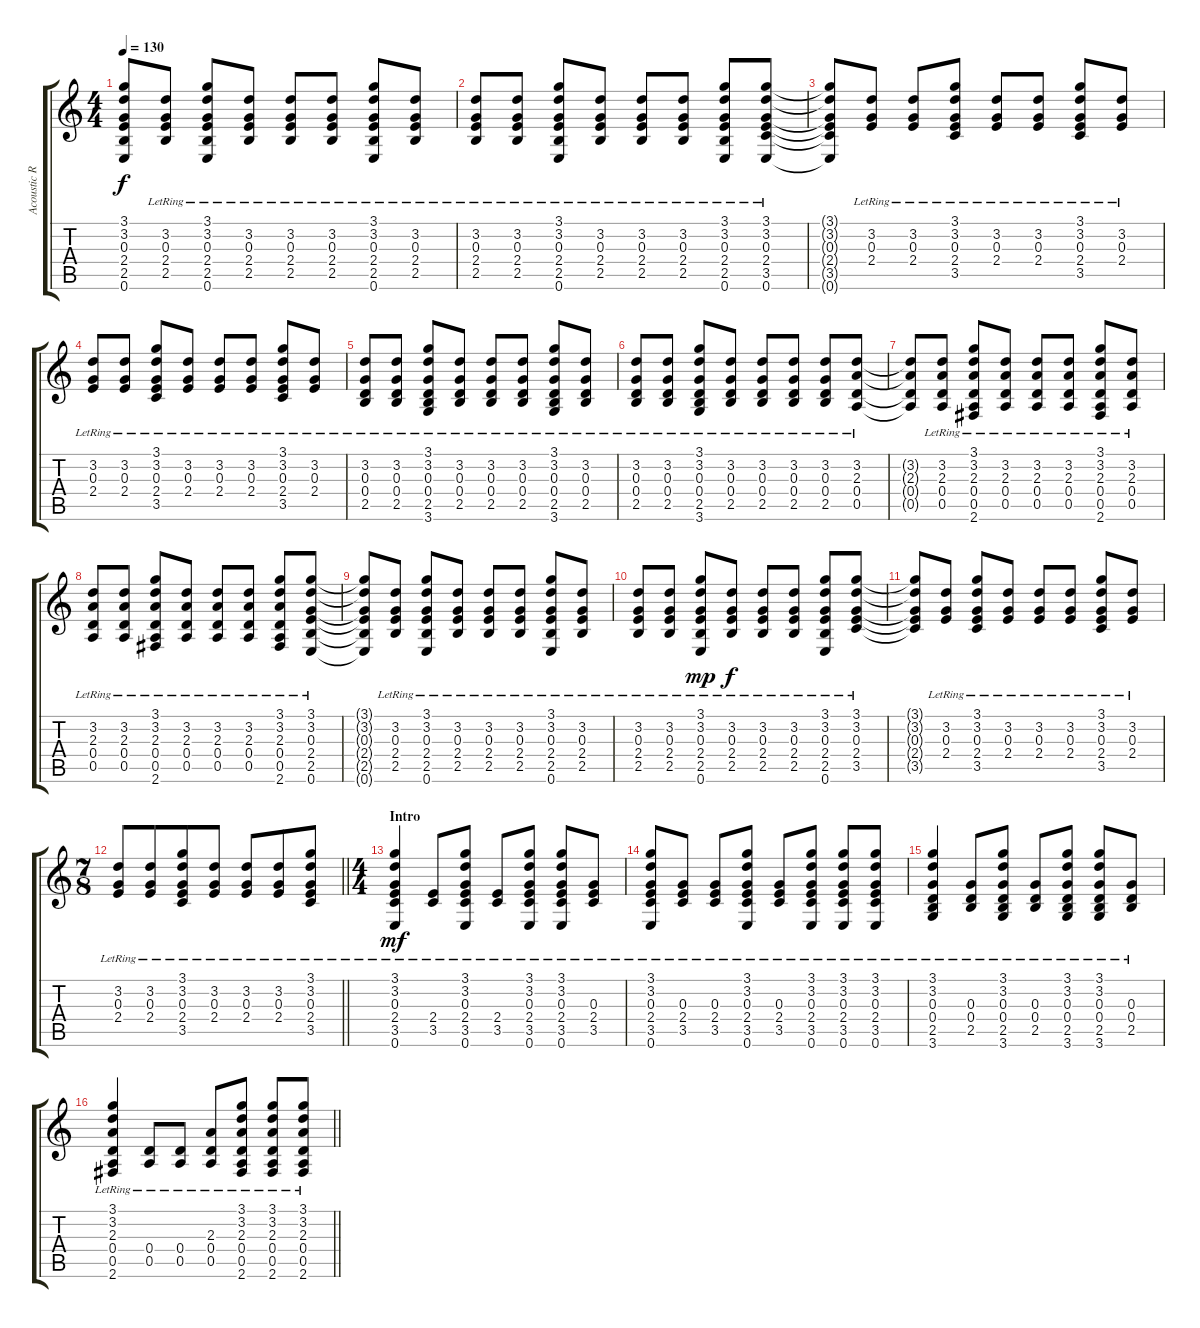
\track ("Acoustic Rhythm" "Acoustic R") {instrument acousticguitarsteel}
\staff {score tabs}
\tuning (E4 B3 G3 D3 A2 E2) {hide}
\ts (4 4)
\tempo 130
\clef g2
\ks c
(3.1{t} 3.2{t} 0.3{t} 2.4{t} 2.5{t} 0.6{t}).8{dy f} (3.2{lr} 0.3{lr} 2.4{lr} 2.5{lr}).8 (3.1{lr} 3.2{lr} 0.3{lr} 2.4{lr} 2.5{lr} 0.6{lr}).8 (3.2{lr} 0.3{lr} 2.4{lr} 2.5{lr}).8 (3.2{lr} 0.3{lr} 2.4{lr} 2.5{lr}).8 (3.2{lr} 0.3{lr} 2.4{lr} 2.5{lr}).8 (3.1{lr} 3.2{lr} 0.3{lr} 2.4{lr} 2.5{lr} 0.6{lr}).8 (3.2{lr} 0.3{lr} 2.4{lr} 2.5{lr}).8 |
(3.2{lr} 0.3{lr} 2.4{lr} 2.5{lr}).8 (3.2{lr} 0.3{lr} 2.4{lr} 2.5{lr}).8 (3.1{lr} 3.2{lr} 0.3{lr} 2.4{lr} 2.5{lr} 0.6{lr}).8 (3.2{lr} 0.3{lr} 2.4{lr} 2.5{lr}).8 (3.2{lr} 0.3{lr} 2.4{lr} 2.5{lr}).8 (3.2{lr} 0.3{lr} 2.4{lr} 2.5{lr}).8 (3.1{lr} 3.2{lr} 0.3{lr} 2.4{lr} 2.5{lr} 0.6{lr}).8 (3.1{lr} 3.2{lr} 0.3{lr} 2.4{lr} 3.5{lr} 0.6{lr}).8 |
(3.1{t} 3.2{t} 0.3{t} 2.4{t} 3.5{t} 0.6{t}).8 (3.2{lr} 0.3{lr} 2.4{lr}).8 (3.2{lr} 0.3{lr} 2.4{lr}).8 (3.1{lr} 3.2{lr} 0.3{lr} 2.4{lr} 3.5{lr}).8 (3.2{lr} 0.3{lr} 2.4{lr}).8 (3.2{lr} 0.3{lr} 2.4{lr}).8 (3.1{lr} 3.2{lr} 0.3{lr} 2.4{lr} 3.5{lr}).8 (3.2{lr} 0.3{lr} 2.4{lr}).8 |
(3.2{lr} 0.3{lr} 2.4{lr}).8 (3.2{lr} 0.3{lr} 2.4{lr}).8 (3.1{lr} 3.2{lr} 0.3{lr} 2.4{lr} 3.5{lr}).8 (3.2{lr} 0.3{lr} 2.4{lr}).8 (3.2{lr} 0.3{lr} 2.4{lr}).8 (3.2{lr} 0.3{lr} 2.4{lr}).8 (3.1{lr} 3.2{lr} 0.3{lr} 2.4{lr} 3.5{lr}).8 (3.2{lr} 0.3{lr} 2.4{lr}).8 |
(3.2{lr} 0.3{lr} 0.4{lr} 2.5{lr}).8 (3.2{lr} 0.3{lr} 0.4{lr} 2.5{lr}).8 (3.1{lr} 3.2{lr} 0.3{lr} 0.4{lr} 2.5{lr} 3.6{lr}).8 (3.2{lr} 0.3{lr} 0.4{lr} 2.5{lr}).8 (3.2{lr} 0.3{lr} 0.4{lr} 2.5{lr}).8 (3.2{lr} 0.3{lr} 0.4{lr} 2.5{lr}).8 (3.1{lr} 3.2{lr} 0.3{lr} 0.4{lr} 2.5{lr} 3.6{lr}).8 (3.2{lr} 0.3{lr} 0.4{lr} 2.5{lr}).8 |
(3.2{lr} 0.3{lr} 0.4{lr} 2.5{lr}).8 (3.2{lr} 0.3{lr} 0.4{lr} 2.5{lr}).8 (3.1{lr} 3.2{lr} 0.3{lr} 0.4{lr} 2.5{lr} 3.6{lr}).8 (3.2{lr} 0.3{lr} 0.4{lr} 2.5{lr}).8 (3.2{lr} 0.3{lr} 0.4{lr} 2.5{lr}).8 (3.2{lr} 0.3{lr} 0.4{lr} 2.5{lr}).8 (3.2{lr} 0.3{lr} 0.4{lr} 2.5{lr}).8 (3.2{lr} 2.3{lr} 0.4{lr} 0.5{lr}).8 |
(3.2{t} 2.3{t} 0.4{t} 0.5{t}).8 (3.2{lr} 2.3{lr} 0.4{lr} 0.5{lr}).8 (3.1{lr} 3.2{lr} 2.3{lr} 0.4{lr} 0.5{lr} 2.6{lr}).8 (3.2{lr} 2.3{lr} 0.4{lr} 0.5{lr}).8 (3.2{lr} 2.3{lr} 0.4{lr} 0.5{lr}).8 (3.2{lr} 2.3{lr} 0.4{lr} 0.5{lr}).8 (3.1{lr} 3.2{lr} 2.3{lr} 0.4{lr} 0.5{lr} 2.6{lr}).8 (3.2{lr} 2.3{lr} 0.4{lr} 0.5{lr}).8 |
(3.2{lr} 2.3{lr} 0.4{lr} 0.5{lr}).8 (3.2{lr} 2.3{lr} 0.4{lr} 0.5{lr}).8 (3.1{lr} 3.2{lr} 2.3{lr} 0.4{lr} 0.5{lr} 2.6{lr}).8 (3.2{lr} 2.3{lr} 0.4{lr} 0.5{lr}).8 (3.2{lr} 2.3{lr} 0.4{lr} 0.5{lr}).8 (3.2{lr} 2.3{lr} 0.4{lr} 0.5{lr}).8 (3.1{lr} 3.2{lr} 2.3{lr} 0.4{lr} 0.5{lr} 2.6{lr}).8 (3.1{lr} 3.2{lr} 0.3{lr} 2.4{lr} 2.5{lr} 0.6{lr}).8 |
(3.1{t} 3.2{t} 0.3{t} 2.4{t} 2.5{t} 0.6{t}).8 (3.2{lr} 0.3{lr} 2.4{lr} 2.5{lr}).8 (3.1{lr} 3.2{lr} 0.3{lr} 2.4{lr} 2.5{lr} 0.6{lr}).8 (3.2{lr} 0.3{lr} 2.4{lr} 2.5{lr}).8 (3.2{lr} 0.3{lr} 2.4{lr} 2.5{lr}).8 (3.2{lr} 0.3{lr} 2.4{lr} 2.5{lr}).8 (3.1{lr} 3.2{lr} 0.3{lr} 2.4{lr} 2.5{lr} 0.6{lr}).8 (3.2{lr} 0.3{lr} 2.4{lr} 2.5{lr}).8 |
(3.2{lr} 0.3{lr} 2.4{lr} 2.5{lr}).8 (3.2{lr} 0.3{lr} 2.4{lr} 2.5{lr}).8 (3.1{lr} 3.2{lr} 0.3{lr} 2.4{lr} 2.5{lr} 0.6).8{dy mp} (3.2{lr} 0.3{lr} 2.4{lr} 2.5{lr}).8{dy f} (3.2{lr} 0.3{lr} 2.4{lr} 2.5{lr}).8 (3.2{lr} 0.3{lr} 2.4{lr} 2.5{lr}).8 (3.1{lr} 3.2{lr} 0.3{lr} 2.4{lr} 2.5{lr} 0.6{lr}).8 (3.1{lr} 3.2{lr} 0.3{lr} 2.4{lr} 3.5{lr}).8 |
(3.1{t} 3.2{t} 0.3{t} 2.4{t} 3.5{t}).8 (3.2{lr} 0.3{lr} 2.4{lr}).8 (3.1{lr} 3.2{lr} 0.3{lr} 2.4{lr} 3.5{lr}).8 (3.2{lr} 0.3{lr} 2.4{lr}).8 (3.2{lr} 0.3{lr} 2.4{lr}).8 (3.2{lr} 0.3{lr} 2.4{lr}).8 (3.1{lr} 3.2{lr} 0.3{lr} 2.4{lr} 3.5{lr}).8 (3.2{lr} 0.3{lr} 2.4{lr}).8 |
\ts (7 8)
\barLineRight lightlight
(3.2{lr} 0.3{lr} 2.4{lr}).8 (3.2{lr} 0.3{lr} 2.4{lr}).8 (3.1{lr} 3.2{lr} 0.3{lr} 2.4{lr} 3.5{lr}).8 (3.2{lr} 0.3{lr} 2.4{lr}).8 (3.2{lr} 0.3{lr} 2.4{lr}).8 (3.2{lr} 0.3{lr} 2.4{lr}).8 (3.1{lr} 3.2{lr} 0.3{lr} 2.4{lr} 3.5{lr}).8 |
\ts (4 4)
\section ("" "Intro")
(3.1{lr} 3.2{lr} 0.3{lr} 2.4{lr} 3.5{lr} 0.6{lr}).4{dy mf} (2.4{lr} 3.5{lr}).8 (3.1{lr} 3.2{lr} 0.3{lr} 2.4{lr} 3.5{lr} 0.6{lr}).8 (2.4{lr} 3.5{lr}).8 (3.1{lr} 3.2{lr} 0.3{lr} 2.4{lr} 3.5{lr} 0.6{lr}).8 (3.1{lr} 3.2{lr} 0.3{lr} 2.4{lr} 3.5{lr} 0.6{lr}).8 (0.3{lr} 2.4{lr} 3.5{lr}).8 |
(3.1{lr} 3.2{lr} 0.3{lr} 2.4{lr} 3.5{lr} 0.6{lr}).8 (0.3{lr} 2.4{lr} 3.5{lr}).8 (0.3{lr} 2.4{lr} 3.5{lr}).8 (3.1{lr} 3.2{lr} 0.3{lr} 2.4{lr} 3.5{lr} 0.6{lr}).8 (0.3{lr} 2.4{lr} 3.5{lr}).8 (3.1{lr} 3.2{lr} 0.3{lr} 2.4{lr} 3.5{lr} 0.6{lr}).8 (3.1{lr} 3.2{lr} 0.3{lr} 2.4{lr} 3.5{lr} 0.6{lr}).8 (3.1{lr} 3.2{lr} 0.3{lr} 2.4{lr} 3.5{lr} 0.6{lr}).8 |
(3.1{lr} 3.2{lr} 0.3{lr} 0.4{lr} 2.5{lr} 3.6{lr}).4 (0.3{lr} 0.4{lr} 2.5{lr}).8 (3.1{lr} 3.2{lr} 0.3{lr} 0.4{lr} 2.5{lr} 3.6{lr}).8 (0.3{lr} 0.4{lr} 2.5{lr}).8 (3.1{lr} 3.2{lr} 0.3{lr} 0.4{lr} 2.5{lr} 3.6{lr}).8 (3.1{lr} 3.2{lr} 0.3{lr} 0.4{lr} 2.5{lr} 3.6{lr}).8 (0.3{lr} 0.4{lr} 2.5{lr}).8 |
\barLineRight lightlight
(3.1{lr} 3.2{lr} 2.3{lr} 0.4{lr} 0.5{lr} 2.6{lr}).4 (0.4{lr} 0.5{lr}).8 (0.4{lr} 0.5{lr}).8 (2.3{lr} 0.4{lr} 0.5{lr}).8 (3.1{lr} 3.2{lr} 2.3{lr} 0.4{lr} 0.5{lr} 2.6{lr}).8 (3.1{lr} 3.2{lr} 2.3{lr} 0.4{lr} 0.5{lr} 2.6{lr}).8 (3.1{lr} 3.2{lr} 2.3{lr} 0.4{lr} 0.5{lr} 2.6{lr}).8
